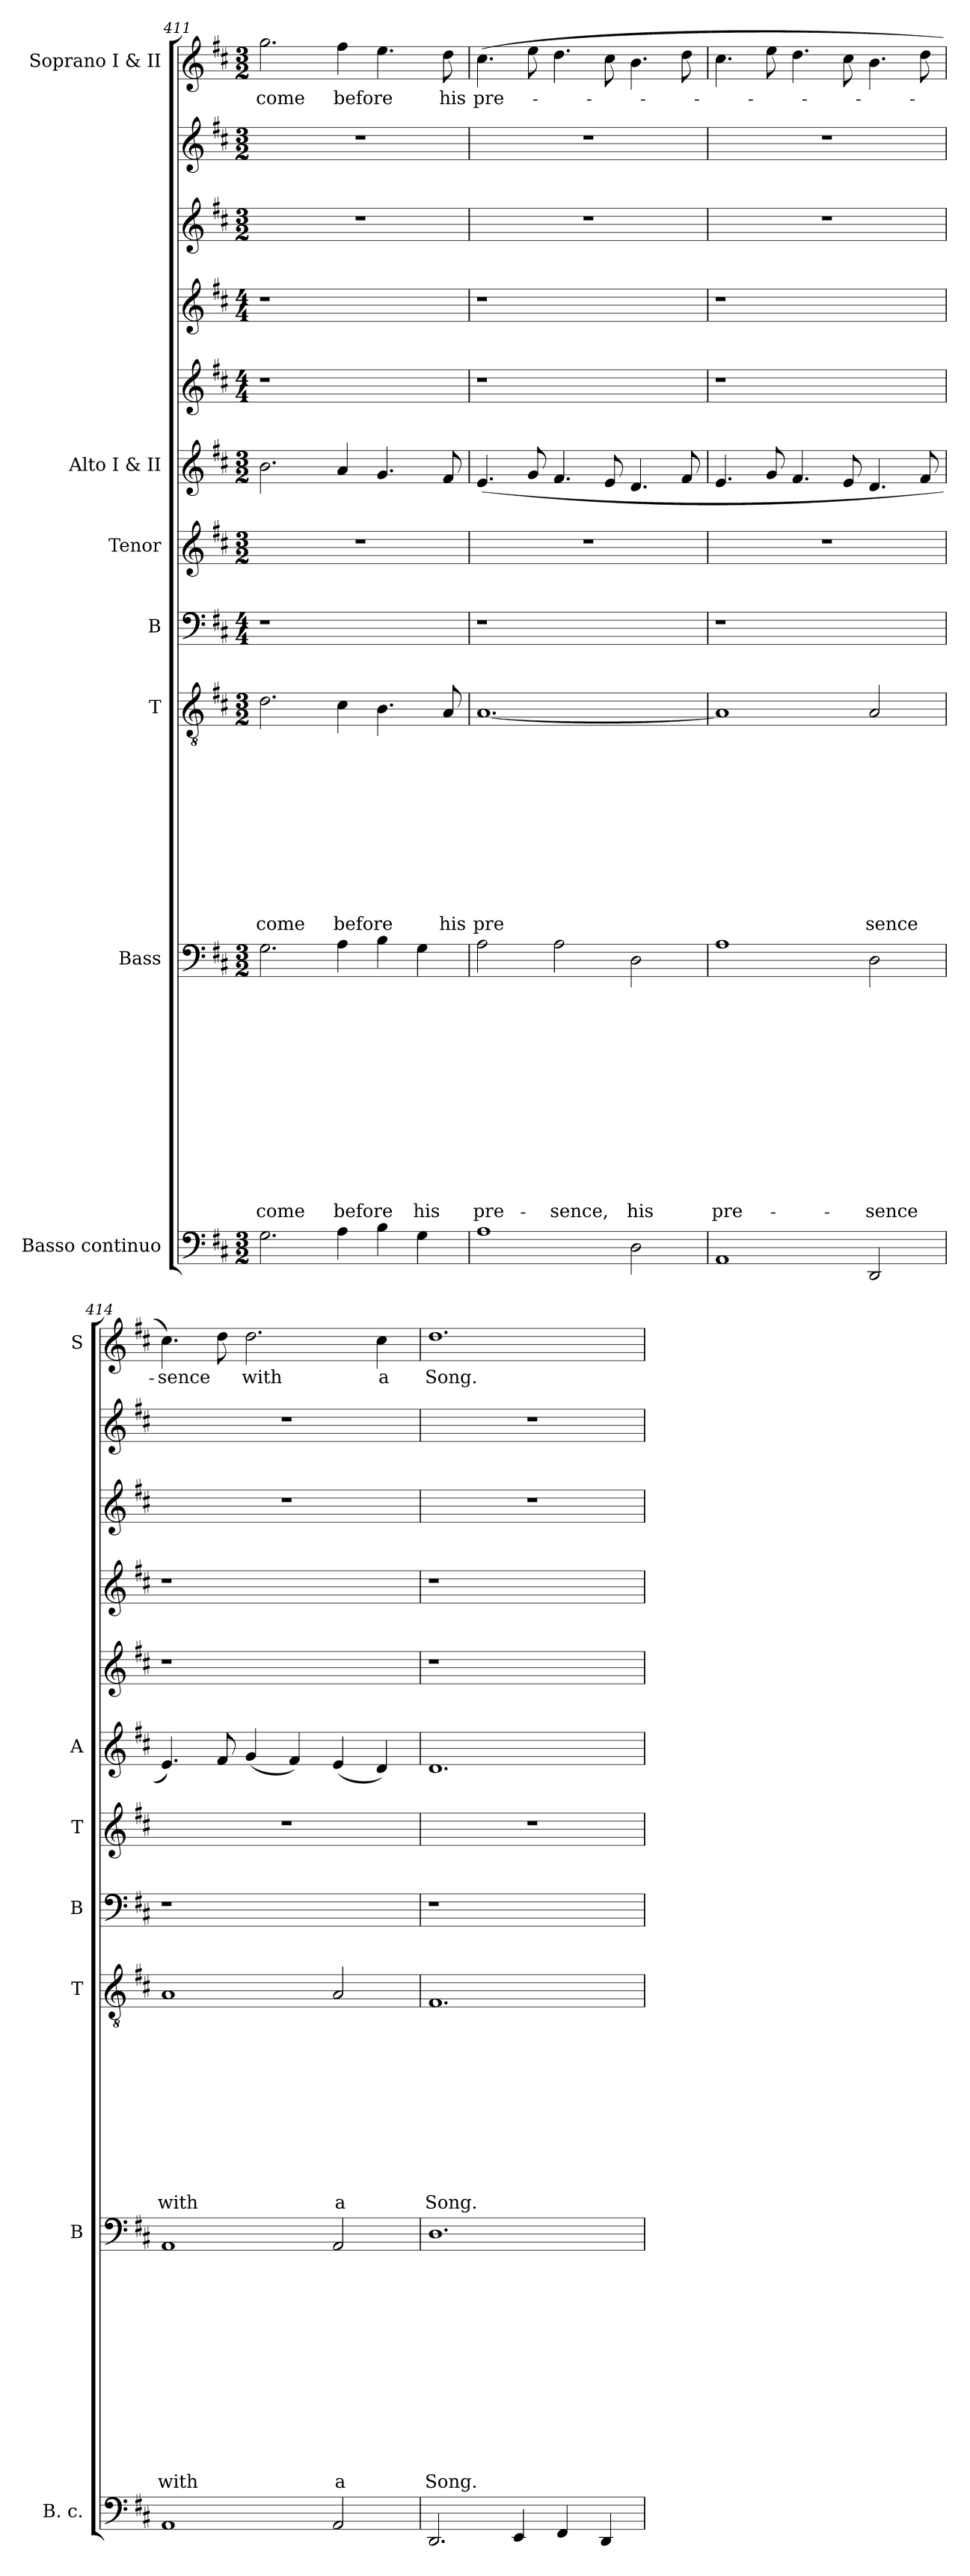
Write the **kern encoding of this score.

**kern	**kern	**text	**text	**text	**text	**text	**text	**text	**text	**text	**text	**text	**text	**text	**kern	**text	**text	**text	**text	**text	**text	**text	**text	**text	**text	**text	**kern	**kern	**kern	**kern	**kern	**kern	**kern	**kern	**text
*part11	*part10	*part10	*part10	*part10	*part10	*part10	*part10	*part10	*part10	*part10	*part10	*part10	*part10	*part10	*part9	*part9	*part9	*part9	*part9	*part9	*part9	*part9	*part9	*part9	*part9	*part9	*part8	*part7	*part6	*part5	*part4	*part3	*part2	*part1	*part1
*staff11	*staff10	*staff10	*staff10	*staff10	*staff10	*staff10	*staff10	*staff10	*staff10	*staff10	*staff10	*staff10	*staff10	*staff10	*staff9	*staff9	*staff9	*staff9	*staff9	*staff9	*staff9	*staff9	*staff9	*staff9	*staff9	*staff9	*staff8	*staff7	*staff6	*staff5	*staff4	*staff3	*staff2	*staff1	*staff1
*I"Basso continuo	*I"Bass	*	*	*	*	*	*	*	*	*	*	*	*	*	*I"T	*	*	*	*	*	*	*	*	*	*	*	*I"B	*I"Tenor	*I"Alto I & II	*	*	*	*	*I"Soprano I & II	*
*I'B. c.	*I'B	*	*	*	*	*	*	*	*	*	*	*	*	*	*I'T	*	*	*	*	*	*	*	*	*	*	*	*I'B	*I'T	*I'A	*	*	*	*	*I'S	*
*clefF4	*clefF4	*	*	*	*	*	*	*	*	*	*	*	*	*	*clefGv2	*	*	*	*	*	*	*	*	*	*	*	*clefF4	*clefG2	*clefG2	*clefG2	*clefG2	*clefG2	*clefG2	*clefG2	*
*ITrd7c12	*	*	*	*	*	*	*	*	*	*	*	*	*	*	*	*	*	*	*	*	*	*	*	*	*	*	*	*	*	*	*	*	*	*	*
*k[f#c#]	*k[f#c#]	*	*	*	*	*	*	*	*	*	*	*	*	*	*k[f#c#]	*	*	*	*	*	*	*	*	*	*	*	*k[f#c#]	*k[f#c#]	*k[f#c#]	*k[f#c#]	*k[f#c#]	*k[f#c#]	*k[f#c#]	*k[f#c#]	*
*D:	*D:	*	*	*	*	*	*	*	*	*	*	*	*	*	*D:	*	*	*	*	*	*	*	*	*	*	*	*D:	*D:	*D:	*D:	*D:	*D:	*D:	*D:	*
*M3/2	*M3/2	*	*	*	*	*	*	*	*	*	*	*	*	*	*M3/2	*	*	*	*	*	*	*	*	*	*	*	*M4/4	*M3/2	*M3/2	*M4/4	*M4/4	*M3/2	*M3/2	*M3/2	*
=411	=411	=411	=411	=411	=411	=411	=411	=411	=411	=411	=411	=411	=411	=411	=411	=411	=411	=411	=411	=411	=411	=411	=411	=411	=411	=411	=411	=411	=411	=411	=411	=411	=411	=411	=411
!	!	!	!	!	!	!	!	!	!	!	!	!	!	!LO:LY:b	!	!	!	!	!	!	!	!	!	!	!	!LO:LY:b	!	!	!	!	!	!	!	!	!LO:LY:b
2.GG\	2.G\	.	.	.	.	.	.	.	.	.	.	.	.	come	2.d\	.	.	.	.	.	.	.	.	.	.	come	1r	1.r	2.b\	1r	1r	1.r	1.r	2.gg\	come
!	!	!	!	!	!	!	!	!	!	!	!	!	!	!LO:LY:b	!	!	!	!	!	!	!	!	!	!	!	!LO:LY:b	!	!	!	!	!	!	!	!	!LO:LY:b
4AA\	4A\	.	.	.	.	.	.	.	.	.	.	.	.	before	4c#\	.	.	.	.	.	.	.	.	.	.	before	.	.	4a/	.	.	.	.	4ff#\	before
4BB\	4B\	.	.	.	.	.	.	.	.	.	.	.	.	.	4.B\	.	.	.	.	.	.	.	.	.	.	.	2ryy	.	4.g/	2ryy	2ryy	.	.	4.ee\	.
!	!	!	!	!	!	!	!	!	!	!	!	!	!	!LO:LY:b	!	!	!	!	!	!	!	!	!	!	!	!	!	!	!	!	!	!	!	!	!
4GG\	4G\	.	.	.	.	.	.	.	.	.	.	.	.	his	.	.	.	.	.	.	.	.	.	.	.	.	.	.	.	.	.	.	.	.	.
!	!	!	!	!	!	!	!	!	!	!	!	!	!	!	!	!	!	!	!	!	!	!	!	!	!	!LO:LY:b	!	!	!	!	!	!	!	!	!LO:LY:b
.	.	.	.	.	.	.	.	.	.	.	.	.	.	.	8A/	.	.	.	.	.	.	.	.	.	.	his	.	.	8f#/	.	.	.	.	8dd\	his
=412	=412	=412	=412	=412	=412	=412	=412	=412	=412	=412	=412	=412	=412	=412	=412	=412	=412	=412	=412	=412	=412	=412	=412	=412	=412	=412	=412	=412	=412	=412	=412	=412	=412	=412	=412
!	!	!	!	!	!	!	!	!	!	!	!	!	!	!LO:LY:b	!	!	!	!	!	!	!	!	!	!	!	!LO:LY:b	!	!	!	!	!	!	!	!	!LO:LY:b
1AA	2A\	.	.	.	.	.	.	.	.	.	.	.	.	pre-	[<1.A	.	.	.	.	.	.	.	.	.	.	pre	1r	1.r	(<4.e/	1r	1r	1.r	1.r	(>4.cc#\	pre-
.	.	.	.	.	.	.	.	.	.	.	.	.	.	.	.	.	.	.	.	.	.	.	.	.	.	.	.	.	8g/	.	.	.	.	8ee\	.
!	!	!	!	!	!	!	!	!	!	!	!	!	!	!LO:LY:b	!	!	!	!	!	!	!	!	!	!	!	!	!	!	!	!	!	!	!	!	!
.	2A\	.	.	.	.	.	.	.	.	.	.	.	.	-sence,	.	.	.	.	.	.	.	.	.	.	.	.	.	.	4.f#/	.	.	.	.	4.dd\	.
.	.	.	.	.	.	.	.	.	.	.	.	.	.	.	.	.	.	.	.	.	.	.	.	.	.	.	.	.	8e/	.	.	.	.	8cc#\	.
!	!	!	!	!	!	!	!	!	!	!	!	!	!	!LO:LY:b	!	!	!	!	!	!	!	!	!	!	!	!	!	!	!	!	!	!	!	!	!
2DD\	2D\	.	.	.	.	.	.	.	.	.	.	.	.	his	.	.	.	.	.	.	.	.	.	.	.	.	2ryy	.	4.d/	2ryy	2ryy	.	.	4.b\	.
.	.	.	.	.	.	.	.	.	.	.	.	.	.	.	.	.	.	.	.	.	.	.	.	.	.	.	.	.	8f#/	.	.	.	.	8dd\	.
=413	=413	=413	=413	=413	=413	=413	=413	=413	=413	=413	=413	=413	=413	=413	=413	=413	=413	=413	=413	=413	=413	=413	=413	=413	=413	=413	=413	=413	=413	=413	=413	=413	=413	=413	=413
!	!	!	!	!	!	!	!	!	!	!	!	!	!	!LO:LY:b	!	!	!	!	!	!	!	!	!	!	!	!	!	!	!	!	!	!	!	!	!
1AAA	1A	.	.	.	.	.	.	.	.	.	.	.	.	pre-	1A]	.	.	.	.	.	.	.	.	.	.	.	1r	1.r	4.e/	1r	1r	1.r	1.r	4.cc#\	.
.	.	.	.	.	.	.	.	.	.	.	.	.	.	.	.	.	.	.	.	.	.	.	.	.	.	.	.	.	8g/	.	.	.	.	8ee\	.
.	.	.	.	.	.	.	.	.	.	.	.	.	.	.	.	.	.	.	.	.	.	.	.	.	.	.	.	.	4.f#/	.	.	.	.	4.dd\	.
.	.	.	.	.	.	.	.	.	.	.	.	.	.	.	.	.	.	.	.	.	.	.	.	.	.	.	.	.	8e/	.	.	.	.	8cc#\	.
!	!	!	!	!	!	!	!	!	!	!	!	!	!	!LO:LY:b	!	!	!	!	!	!	!	!	!	!	!	!LO:LY:b	!	!	!	!	!	!	!	!	!
2DDD/	2D\	.	.	.	.	.	.	.	.	.	.	.	.	-sence	2A/	.	.	.	.	.	.	.	.	.	.	sence	2ryy	.	4.d/	2ryy	2ryy	.	.	4.b\	.
.	.	.	.	.	.	.	.	.	.	.	.	.	.	.	.	.	.	.	.	.	.	.	.	.	.	.	.	.	8f#/	.	.	.	.	8dd\	.
=414	=414	=414	=414	=414	=414	=414	=414	=414	=414	=414	=414	=414	=414	=414	=414	=414	=414	=414	=414	=414	=414	=414	=414	=414	=414	=414	=414	=414	=414	=414	=414	=414	=414	=414	=414
!	!	!	!	!	!	!	!	!	!	!	!	!	!	!LO:LY:b	!	!	!	!	!	!	!	!	!	!	!	!LO:LY:b	!	!	!	!	!	!	!	!	!LO:LY:b
1AAA	1AA	.	.	.	.	.	.	.	.	.	.	.	.	with	1A	.	.	.	.	.	.	.	.	.	.	with	1r	1.r	4.e/)	1r	1r	1.r	1.r	4.cc#\)	-sence
.	.	.	.	.	.	.	.	.	.	.	.	.	.	.	.	.	.	.	.	.	.	.	.	.	.	.	.	.	8f#/	.	.	.	.	8dd\	.
!	!	!	!	!	!	!	!	!	!	!	!	!	!	!	!	!	!	!	!	!	!	!	!	!	!	!	!	!	!	!	!	!	!	!	!LO:LY:b
.	.	.	.	.	.	.	.	.	.	.	.	.	.	.	.	.	.	.	.	.	.	.	.	.	.	.	.	.	(<4g/	.	.	.	.	2.dd\	with
.	.	.	.	.	.	.	.	.	.	.	.	.	.	.	.	.	.	.	.	.	.	.	.	.	.	.	.	.	4f#/)	.	.	.	.	.	.
!	!	!	!	!	!	!	!	!	!	!	!	!	!	!LO:LY:b	!	!	!	!	!	!	!	!	!	!	!	!LO:LY:b	!	!	!	!	!	!	!	!	!
2AAA/	2AA/	.	.	.	.	.	.	.	.	.	.	.	.	a	2A/	.	.	.	.	.	.	.	.	.	.	a	2ryy	.	(<4e/	2ryy	2ryy	.	.	.	.
!	!	!	!	!	!	!	!	!	!	!	!	!	!	!	!	!	!	!	!	!	!	!	!	!	!	!	!	!	!	!	!	!	!	!	!LO:LY:b
.	.	.	.	.	.	.	.	.	.	.	.	.	.	.	.	.	.	.	.	.	.	.	.	.	.	.	.	.	4d/)	.	.	.	.	4cc#\	a
!!LO:LB:g=z
=415	=415	=415	=415	=415	=415	=415	=415	=415	=415	=415	=415	=415	=415	=415	=415	=415	=415	=415	=415	=415	=415	=415	=415	=415	=415	=415	=415	=415	=415	=415	=415	=415	=415	=415	=415
!	!	!	!	!	!	!	!	!	!	!	!	!	!	!LO:LY:b	!	!	!	!	!	!	!	!	!	!	!	!LO:LY:b	!	!	!	!	!	!	!	!	!LO:LY:b
2.DDD/	1.D	.	.	.	.	.	.	.	.	.	.	.	.	Song.	1.F#	.	.	.	.	.	.	.	.	.	.	Song.	1r	1.r	1.d	1r	1r	1.r	1.r	1.dd	Song.
4EEE/	.	.	.	.	.	.	.	.	.	.	.	.	.	.	.	.	.	.	.	.	.	.	.	.	.	.	.	.	.	.	.	.	.	.	.
4FFF#/	.	.	.	.	.	.	.	.	.	.	.	.	.	.	.	.	.	.	.	.	.	.	.	.	.	.	2ryy	.	.	2ryy	2ryy	.	.	.	.
4DDD/	.	.	.	.	.	.	.	.	.	.	.	.	.	.	.	.	.	.	.	.	.	.	.	.	.	.	.	.	.	.	.	.	.	.	.
=	=	=	=	=	=	=	=	=	=	=	=	=	=	=	=	=	=	=	=	=	=	=	=	=	=	=	=	=	=	=	=	=	=	=	=
*-	*-	*-	*-	*-	*-	*-	*-	*-	*-	*-	*-	*-	*-	*-	*-	*-	*-	*-	*-	*-	*-	*-	*-	*-	*-	*-	*-	*-	*-	*-	*-	*-	*-	*-	*-
